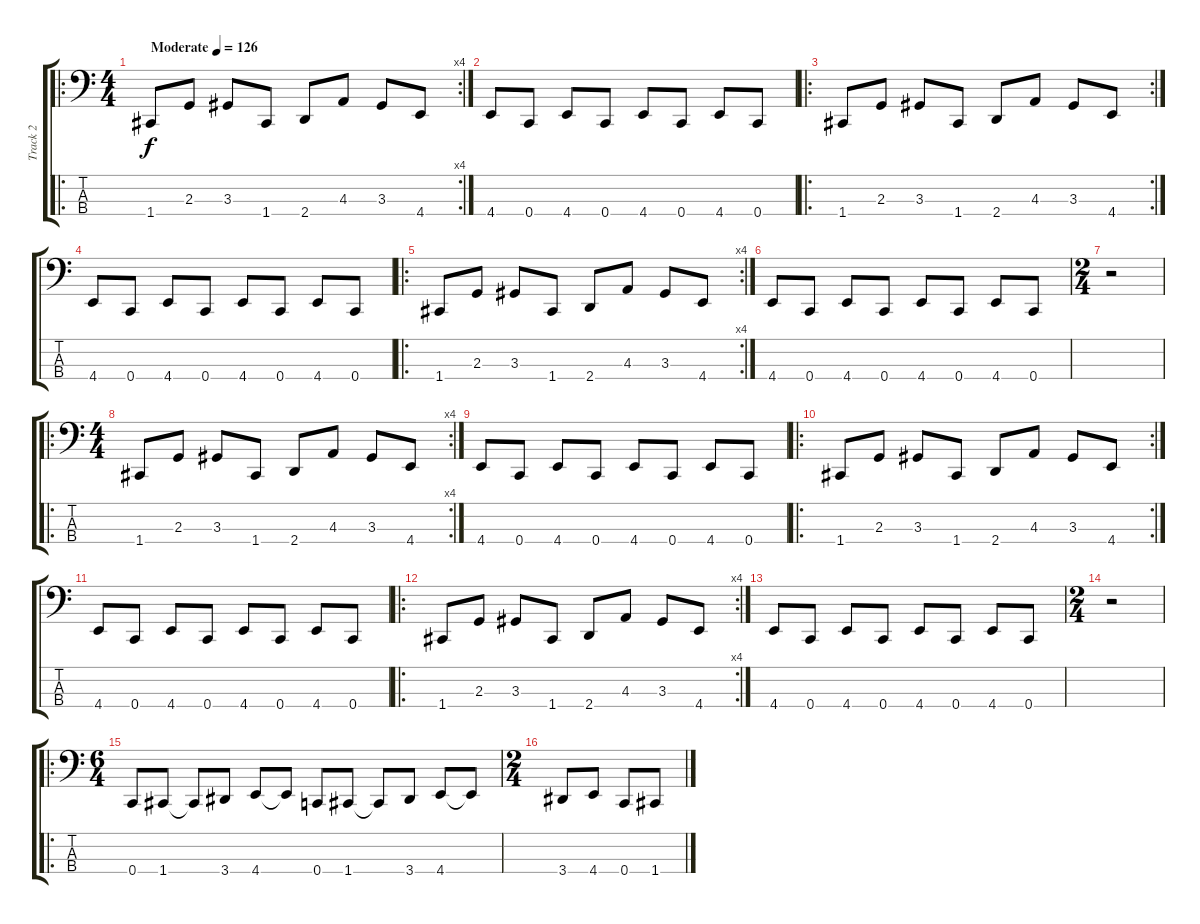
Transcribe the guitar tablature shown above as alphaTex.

\track ("Track 2" "Track 2") {instrument synthbass2}
\staff {score tabs}
\tuning (Eb2 Bb1 F1 C1) {hide}
\ro
\rc 4
\ts (4 4)
\tempo (126 "Moderate")
\clef f4
\ks c
1.4.8{dy f instrument synthbass2} 2.3.8 3.3.8 1.4.8 2.4.8 4.3.8 3.3.8 4.4.8 |
4.4.8 0.4.8 4.4.8 0.4.8 4.4.8 0.4.8 4.4.8 0.4.8 |
\ro
\rc 2
1.4.8 2.3.8 3.3.8 1.4.8 2.4.8 4.3.8 3.3.8 4.4.8 |
4.4.8 0.4.8 4.4.8 0.4.8 4.4.8 0.4.8 4.4.8 0.4.8 |
\ro
\rc 4
1.4.8 2.3.8 3.3.8 1.4.8 2.4.8 4.3.8 3.3.8 4.4.8 |
4.4.8 0.4.8 4.4.8 0.4.8 4.4.8 0.4.8 4.4.8 0.4.8 |
\ts (2 4)
r.2 |
\ro
\rc 4
\ts (4 4)
1.4.8 2.3.8 3.3.8 1.4.8 2.4.8 4.3.8 3.3.8 4.4.8 |
4.4.8 0.4.8 4.4.8 0.4.8 4.4.8 0.4.8 4.4.8 0.4.8 |
\ro
\rc 2
1.4.8 2.3.8 3.3.8 1.4.8 2.4.8 4.3.8 3.3.8 4.4.8 |
4.4.8 0.4.8 4.4.8 0.4.8 4.4.8 0.4.8 4.4.8 0.4.8 |
\ro
\rc 4
1.4.8 2.3.8 3.3.8 1.4.8 2.4.8 4.3.8 3.3.8 4.4.8 |
4.4.8 0.4.8 4.4.8 0.4.8 4.4.8 0.4.8 4.4.8 0.4.8 |
\ts (2 4)
r.2 |
\ro
\ts (6 4)
0.4.8 1.4.8 1.4{t}.8 3.4.8 4.4.8 4.4{t}.8 0.4.8 1.4.8 1.4{t}.8 3.4.8 4.4.8 4.4{t}.8 |
\ts (2 4)
3.4.8 4.4.8 0.4.8 1.4.8
